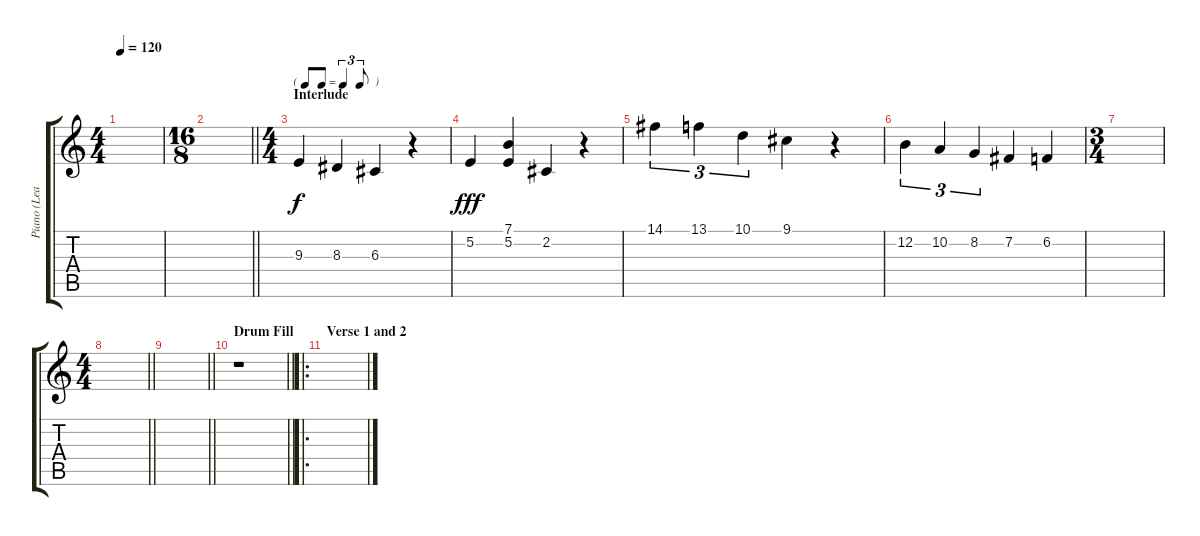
\track ("Piano (Lead)" "Piano (Lea") {instrument acousticgrandpiano}
\staff {score tabs}
\tuning (E4 B3 G3 D3 A2 E2) {hide}
\ts (4 4)
\tempo 120
\clef g2
\ks c
|
\ts (16 8)
\barLineRight lightlight
|
\ts (4 4)
\tf triplet8th
\section ("" "Interlude")
9.3.4 8.3.4{dy f} 6.3.4 r.4 |
5.2.4{dy fff} (7.1 5.2).4 2.2.4 r.4 |
14.1.4{tu (3 2)} 13.1.4{tu (3 2)} 10.1.4{tu (3 2)} 9.1.4 r.4 |
12.2.4{tu (3 2)} 10.2.4{tu (3 2)} 8.2.4{tu (3 2)} 7.2.4 6.2.4 |
\ts (3 4)
|
\ts (4 4)
\barLineRight lightlight
|
\barLineRight lightlight
|
\section ("" "Drum Fill")
\barLineRight lightlight
r.1 |
\ro
\section ("" "Verse 1 and 2")
